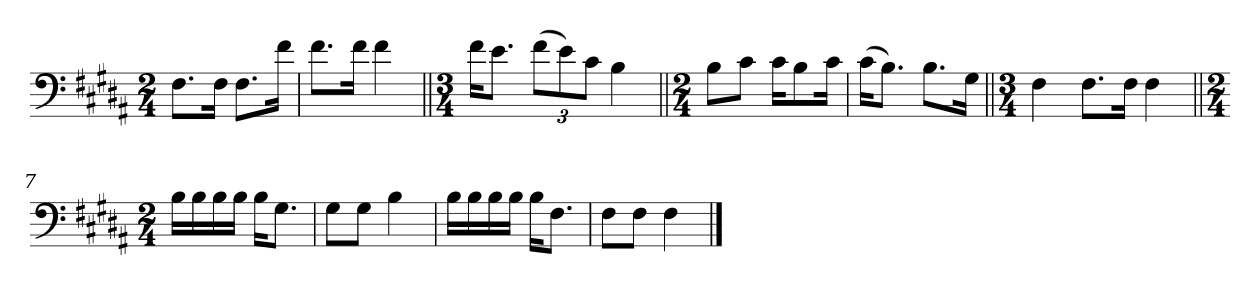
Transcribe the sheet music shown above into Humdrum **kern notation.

**kern
*part1
*staff1
*clefF4
*k[f#c#g#d#a#]
*B:
*M2/4
*MM58
=1
8.F#\L
16F#\Jk
8.F#\L
16f#\Jk
=2
8.f#\L
16f#\Jk
4f#\
=3||
*M3/4
16f#\KL
8.e\J
*Xbrackettup
(>12f#\L
12e\)
12c#\J
4B\
=4||
*M2/4
8B\L
8c#\J
16c#\KL
8B\
16c#\Jk
=5
(>16c#\KL
8.B\J)
8.B\L
16G#\Jk
=6||
*M3/4
4F#\
8.F#\L
16F#\Jk
4F#\
!!LO:LB:g=z
=7||
*M2/4
16B\LL
16B\
16B\
16B\JJ
16B\KL
8.G#\J
=8
8G#\L
8G#\J
4B\
=9
16B\LL
16B\
16B\
16B\JJ
16B\KL
8.F#\J
=10
8F#\L
8F#\J
4F#\
==
*-
